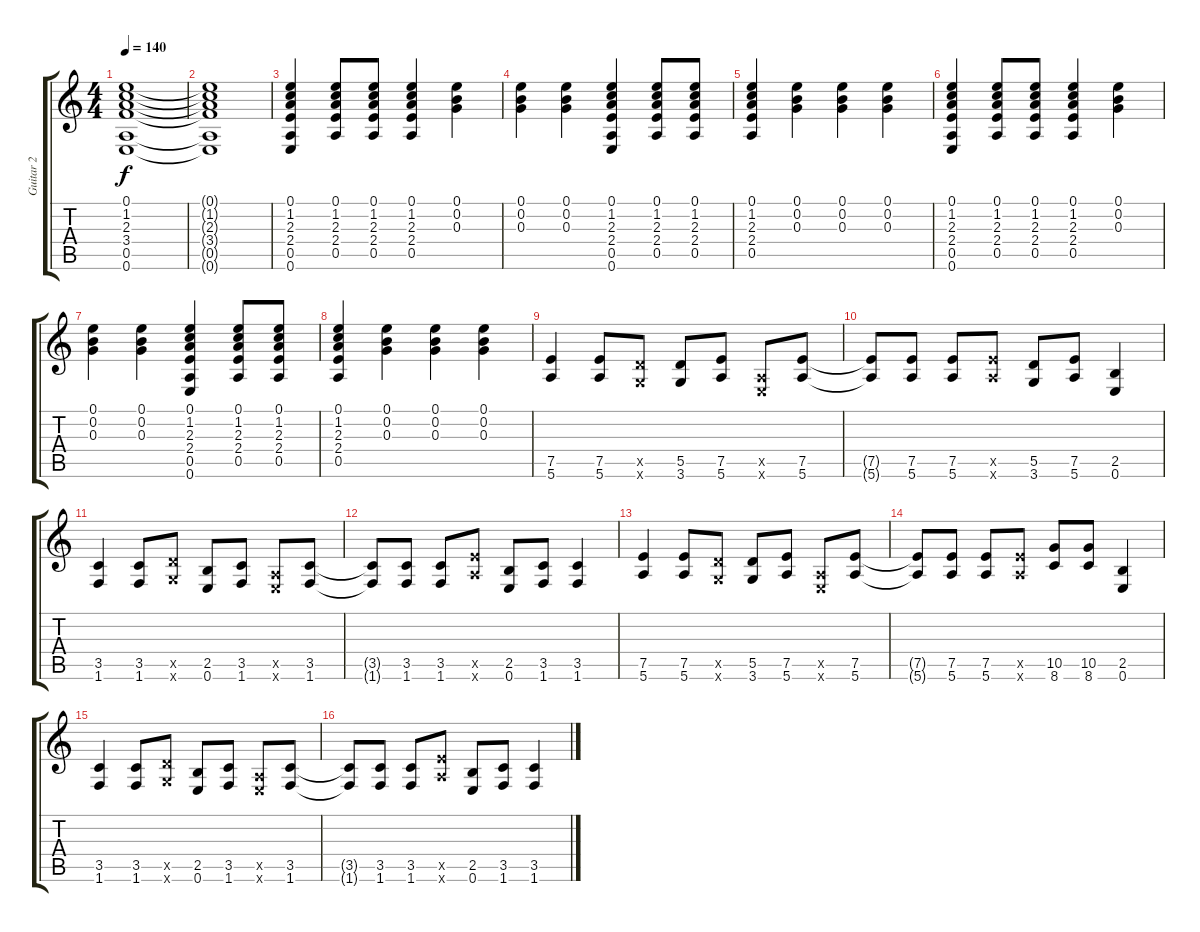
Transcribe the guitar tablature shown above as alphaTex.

\track ("Guitar 2" "Guitar 2") {instrument electricguitarjazz}
\staff {score tabs}
\tuning (E4 B3 G3 D3 A2 E2) {hide}
\ts (4 4)
\tempo 140
\clef g2
\ks c
(0.1{t} 1.2{t} 2.3{t} 3.4{t} 0.5{t} 0.6{t}).1{dy f} |
(0.1{t} 1.2{t} 2.3{t} 3.4{t} 0.5{t} 0.6{t}).1 |
(0.1 1.2 2.3 2.4 0.5 0.6).4 (0.1 1.2 2.3 2.4 0.5).8 (0.1 1.2 2.3 2.4 0.5).8 (0.1 1.2 2.3 2.4 0.5).4 (0.1 0.2 0.3).4 |
(0.1 0.2 0.3).4 (0.1 0.2 0.3).4 (0.1 1.2 2.3 2.4 0.5 0.6).4 (0.1 1.2 2.3 2.4 0.5).8 (0.1 1.2 2.3 2.4 0.5).8 |
(0.1 1.2 2.3 2.4 0.5).4 (0.1 0.2 0.3).4 (0.1 0.2 0.3).4 (0.1 0.2 0.3).4 |
(0.1 1.2 2.3 2.4 0.5 0.6).4 (0.1 1.2 2.3 2.4 0.5).8 (0.1 1.2 2.3 2.4 0.5).8 (0.1 1.2 2.3 2.4 0.5).4 (0.1 0.2 0.3).4 |
(0.1 0.2 0.3).4 (0.1 0.2 0.3).4 (0.1 1.2 2.3 2.4 0.5 0.6).4 (0.1 1.2 2.3 2.4 0.5).8 (0.1 1.2 2.3 2.4 0.5).8 |
(0.1 1.2 2.3 2.4 0.5).4 (0.1 0.2 0.3).4 (0.1 0.2 0.3).4 (0.1 0.2 0.3).4 |
(7.5 5.6).4{instrument distortionguitar} (7.5 5.6).8 (5.5{x} 3.6{x}).8 (5.5 3.6).8 (7.5 5.6).8 (0.5{x} 0.6{x}).8 (7.5 5.6).8 |
(7.5{t} 5.6{t}).8 (7.5 5.6).8 (7.5 5.6).8 (7.5{x} 5.6{x}).8 (5.5 3.6).8 (7.5 5.6).8 (2.5 0.6).4 |
(3.5 1.6).4 (3.5 1.6).8 (5.5{x} 3.6{x}).8 (2.5 0.6).8 (3.5 1.6).8 (0.5{x} 0.6{x}).8 (3.5 1.6).8 |
(3.5{t} 1.6{t}).8 (3.5 1.6).8 (3.5 1.6).8 (7.5{x} 5.6{x}).8 (2.5 0.6).8 (3.5 1.6).8 (3.5 1.6).4 |
(7.5 5.6).4 (7.5 5.6).8 (5.5{x} 3.6{x}).8 (5.5 3.6).8 (7.5 5.6).8 (0.5{x} 0.6{x}).8 (7.5 5.6).8 |
(7.5{t} 5.6{t}).8 (7.5 5.6).8 (7.5 5.6).8 (7.5{x} 5.6{x}).8 (10.5 8.6).8 (10.5 8.6).8 (2.5 0.6).4 |
(3.5 1.6).4 (3.5 1.6).8 (5.5{x} 3.6{x}).8 (2.5 0.6).8 (3.5 1.6).8 (0.5{x} 0.6{x}).8 (3.5 1.6).8 |
(3.5{t} 1.6{t}).8 (3.5 1.6).8 (3.5 1.6).8 (7.5{x} 5.6{x}).8 (2.5 0.6).8 (3.5 1.6).8 (3.5 1.6).4
